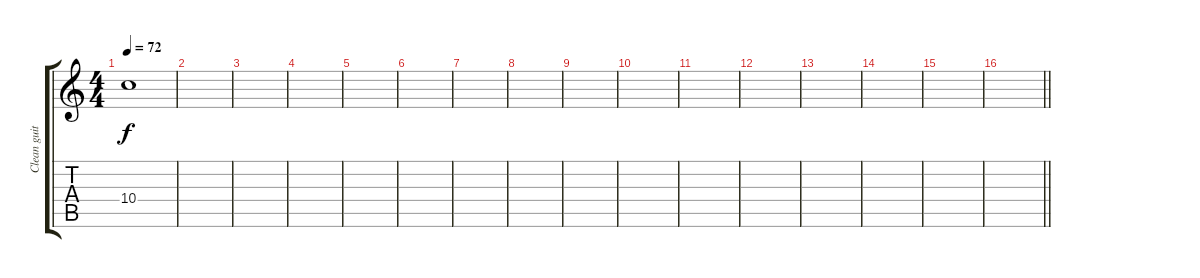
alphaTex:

\track ("Clean guitar 1" "Clean guit") {instrument electricguitarjazz}
\staff {score tabs}
\tuning (E4 B3 G3 D3 A2 E2) {hide}
\ts (4 4)
\tempo 72
\clef g2
\ks c
10.4{t}.1{dy f} |
|
|
|
|
|
|
|
|
|
|
|
|
|
|
\barLineRight lightlight
